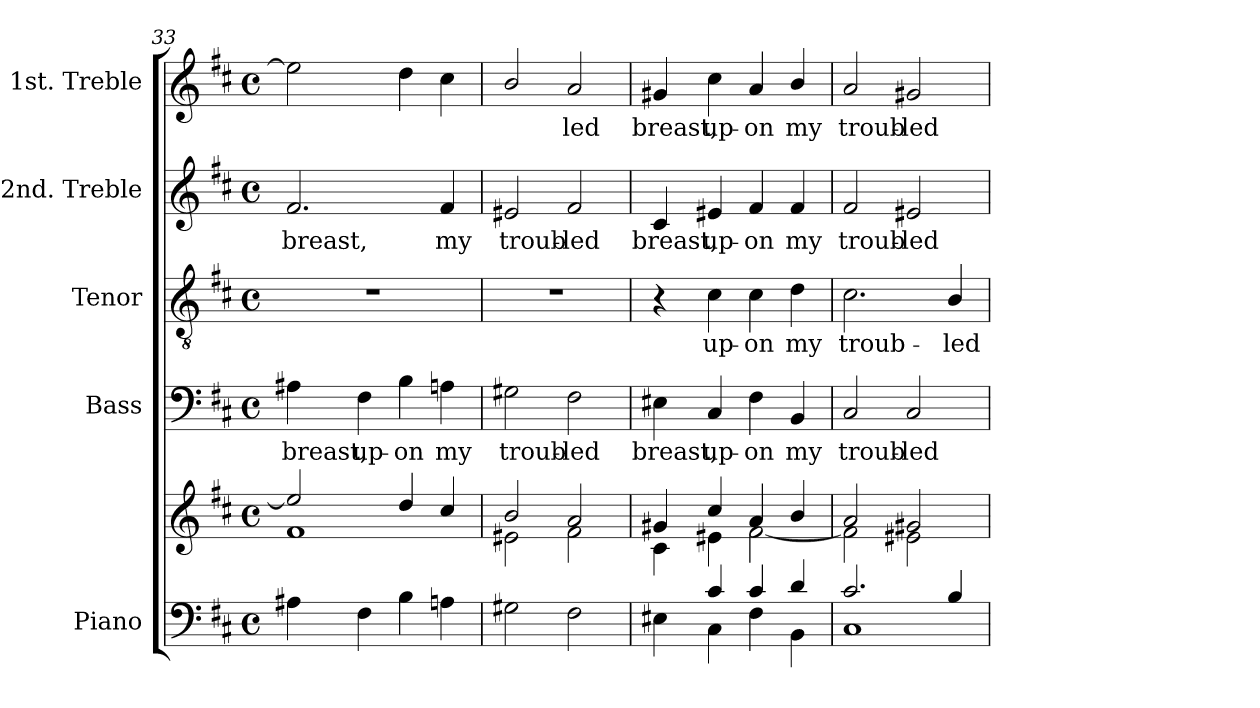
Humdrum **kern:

**kern	**kern	**kern	**text	**kern	**text	**kern	**text	**kern	**text
*part5	*part5	*part4	*part4	*part3	*part3	*part2	*part2	*part1	*part1
*staff6	*staff5	*staff4	*staff4	*staff3	*staff3	*staff2	*staff2	*staff1	*staff1
*I"Piano	*	*I"Bass	*	*I"Tenor	*	*I"2nd. Treble	*	*I"1st. Treble	*
*clefF4	*clefG2	*clefF4	*	*clefGv2	*	*clefG2	*	*clefG2	*
*	*	*	*	*ITrd7c12	*	*	*	*	*
*k[f#c#]	*k[f#c#]	*k[f#c#]	*	*k[f#c#]	*	*k[f#c#]	*	*k[f#c#]	*
*D:	*D:	*D:	*	*D:	*	*D:	*	*D:	*
*M4/4	*M4/4	*M4/4	*	*M4/4	*	*M4/4	*	*M4/4	*
*met(c)	*met(c)	*met(c)	*	*met(c)	*	*met(c)	*	*met(c)	*
=33	=33	=33	=33	=33	=33	=33	=33	=33	=33
*^	*^	*	*	*	*	*	*	*	*
!	!	!	!	!	!LO:LY:b:color=#000000	!	!	!	!	!	!
!	!	!	!	!	!	!	!	!	!LO:LY:b:color=#000000	!	!
1ryy	4A#Xi\	2eei/]	1f#i	4A#Xi\	breast,	1r	.	2.f#i/	breast,	2eei\]	.
!	!	!	!	!	!LO:LY:b:color=#000000	!	!	!	!	!	!
.	4F#i\	.	.	4F#i\	up-	.	.	.	.	.	.
!	!	!	!	!	!LO:LY:b:color=#000000	!	!	!	!	!	!
.	4Bi\	4ddi/	.	4Bi\	-on	.	.	.	.	4ddi\	.
!	!	!	!	!	!LO:LY:b:color=#000000	!	!	!	!	!	!
!	!	!	!	!	!	!	!	!	!LO:LY:b:color=#000000	!	!
.	4Ani\	4cc#i/	.	4Ani\	my	.	.	4f#i/	my	4cc#i\	.
!!LO:LB:g=z
=34	=34	=34	=34	=34	=34	=34	=34	=34	=34	=34	=34
!	!	!	!	!	!LO:LY:b:color=#000000	!	!	!	!	!	!
!	!	!	!	!	!	!	!	!	!LO:LY:b:color=#000000	!	!
1ryy	2G#Xi\	2bi/	2e#Xi\	2G#Xi\	troub-	1r	.	2e#Xi/	troub-	2bi/	.
!	!	!	!	!	!LO:LY:b:color=#000000	!	!	!	!	!	!
!	!	!	!	!	!	!	!	!	!LO:LY:b:color=#000000	!	!
!	!	!	!	!	!	!	!	!	!	!	!LO:LY:b:color=#000000
.	2F#i\	2ai/	2f#i\	2F#i\	-led	.	.	2f#i/	-led	2ai/	-led
=35	=35	=35	=35	=35	=35	=35	=35	=35	=35	=35	=35
!	!	!	!	!	!LO:LY:b:color=#000000	!	!	!	!	!	!
!	!	!	!	!	!	!	!	!	!LO:LY:b:color=#000000	!	!
!	!	!	!	!	!	!	!	!	!	!	!LO:LY:b:color=#000000
4ryy	4E#Xi\	4g#Xi/	4c#i\	4E#Xi\	breast,	4r	.	4c#i/	breast,	4g#Xi/	breast,
!	!	!	!	!	!LO:LY:b:color=#000000	!	!	!	!	!	!
!	!	!	!	!	!	!	!LO:LY:b:color=#000000	!	!	!	!
!	!	!	!	!	!	!	!	!	!LO:LY:b:color=#000000	!	!
!	!	!	!	!	!	!	!	!	!	!	!LO:LY:b:color=#000000
4c#i/	4C#i\	4cc#i/	4e#Xi\	4C#i/	up-	4C#i\	up-	4e#Xi/	up-	4cc#i\	up-
!	!	!	!	!	!LO:LY:b:color=#000000	!	!	!	!	!	!
!	!	!	!	!	!	!	!LO:LY:b:color=#000000	!	!	!	!
!	!	!	!	!	!	!	!	!	!LO:LY:b:color=#000000	!	!
!	!	!	!	!	!	!	!	!	!	!	!LO:LY:b:color=#000000
4c#i/	4F#i\	4ai/	[2f#i\	4F#i\	-on	4C#i\	-on	4f#i/	-on	4ai/	-on
!	!	!	!	!	!LO:LY:b:color=#000000	!	!	!	!	!	!
!	!	!	!	!	!	!	!LO:LY:b:color=#000000	!	!	!	!
!	!	!	!	!	!	!	!	!	!LO:LY:b:color=#000000	!	!
!	!	!	!	!	!	!	!	!	!	!	!LO:LY:b:color=#000000
4di/	4BBi\	4bi/	.	4BBi/	my	4Di\	my	4f#i/	my	4bi/	my
=36	=36	=36	=36	=36	=36	=36	=36	=36	=36	=36	=36
!	!	!	!	!	!LO:LY:b:color=#000000	!	!	!	!	!	!
!	!	!	!	!	!	!	!LO:LY:b:color=#000000	!	!	!	!
!	!	!	!	!	!	!	!	!	!LO:LY:b:color=#000000	!	!
!	!	!	!	!	!	!	!	!	!	!	!LO:LY:b:color=#000000
2.c#i/	1C#i	2ai/	2f#i\]	2C#i/	troub-	2.C#i\	troub-	2f#i/	troub-	2ai/	troub-
!	!	!	!	!	!LO:LY:b:color=#000000	!	!	!	!	!	!
!	!	!	!	!	!	!	!	!	!LO:LY:b:color=#000000	!	!
!	!	!	!	!	!	!	!	!	!	!	!LO:LY:b:color=#000000
.	.	2g#Xi/	2e#Xi\	2C#i/	-led	.	.	2e#Xi/	-led	2g#Xi/	-led
!	!	!	!	!	!	!	!LO:LY:b:color=#000000	!	!	!	!
4Bi/	.	.	.	.	.	4BBi/	-led	.	.	.	.
*v	*v	*	*	*	*	*	*	*	*	*	*
*	*v	*v	*	*	*	*	*	*	*	*
=	=	=	=	=	=	=	=	=	=
*-	*-	*-	*-	*-	*-	*-	*-	*-	*-
